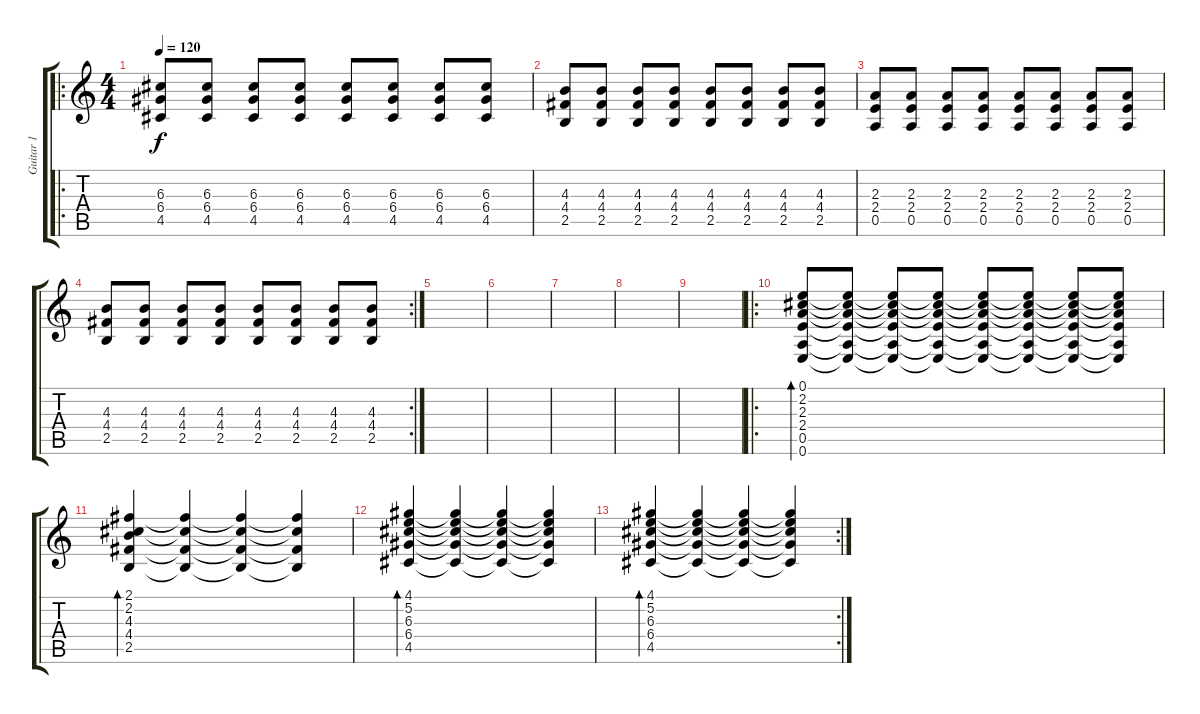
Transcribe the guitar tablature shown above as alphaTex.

\track ("Guitar 1" "Guitar 1") {instrument acousticguitarsteel}
\staff {score tabs}
\tuning (E4 B3 G3 D3 A2 E2) {hide}
\ro
\ts (4 4)
\tempo 120
\clef g2
\ks c
(6.3 6.4 4.5).8{dy f} (6.3 6.4 4.5).8 (6.3 6.4 4.5).8 (6.3 6.4 4.5).8 (6.3 6.4 4.5).8 (6.3 6.4 4.5).8 (6.3 6.4 4.5).8 (6.3 6.4 4.5).8 |
(4.3 4.4 2.5).8 (4.3 4.4 2.5).8 (4.3 4.4 2.5).8 (4.3 4.4 2.5).8 (4.3 4.4 2.5).8 (4.3 4.4 2.5).8 (4.3 4.4 2.5).8 (4.3 4.4 2.5).8 |
(2.3 2.4 0.5).8 (2.3 2.4 0.5).8 (2.3 2.4 0.5).8 (2.3 2.4 0.5).8 (2.3 2.4 0.5).8 (2.3 2.4 0.5).8 (2.3 2.4 0.5).8 (2.3 2.4 0.5).8 |
\rc 2
(4.3 4.4 2.5).8 (4.3 4.4 2.5).8 (4.3 4.4 2.5).8 (4.3 4.4 2.5).8 (4.3 4.4 2.5).8 (4.3 4.4 2.5).8 (4.3 4.4 2.5).8 (4.3 4.4 2.5).8 |
|
|
|
|
|
\ro
(0.1 2.2 2.3 2.4 0.5 0.6).8{bd 120} (0.1{t} 2.2{t} 2.3{t} 2.4{t} 0.5{t} 0.6{t}).8 (0.1{t} 2.2{t} 2.3{t} 2.4{t} 0.5{t} 0.6{t}).8 (0.1{t} 2.2{t} 2.3{t} 2.4{t} 0.5{t} 0.6{t}).8 (0.1{t} 2.2{t} 2.3{t} 2.4{t} 0.5{t} 0.6{t}).8 (0.1{t} 2.2{t} 2.3{t} 2.4{t} 0.5{t} 0.6{t}).8 (0.1{t} 2.2{t} 2.3{t} 2.4{t} 0.5{t} 0.6{t}).8 (0.1{t} 2.2{t} 2.3{t} 2.4{t} 0.5{t} 0.6{t}).8 |
(2.1 2.2 4.3 4.4 2.5).4{bd 120} (2.1{t} 2.2{t} 4.4{t} 2.5{t}).4 (2.1{t} 2.2{t} 4.4{t} 2.5{t}).4 (2.1{t} 2.2{t} 4.4{t} 2.5{t}).4 |
(4.1 5.2 6.3 6.4 4.5).4{bd 120} (4.1{t} 5.2{t} 6.3{t} 6.4{t} 4.5{t}).4 (4.1{t} 5.2{t} 6.3{t} 6.4{t} 4.5{t}).4 (4.1{t} 5.2{t} 6.3{t} 6.4{t} 4.5{t}).4 |
\rc 2
(4.1 5.2 6.3 6.4 4.5).4{bd 120} (4.1{t} 5.2{t} 6.3{t} 6.4{t} 4.5{t}).4 (4.1{t} 5.2{t} 6.3{t} 6.4{t} 4.5{t}).4 (4.1{t} 5.2{t} 6.3{t} 6.4{t} 4.5{t}).4
